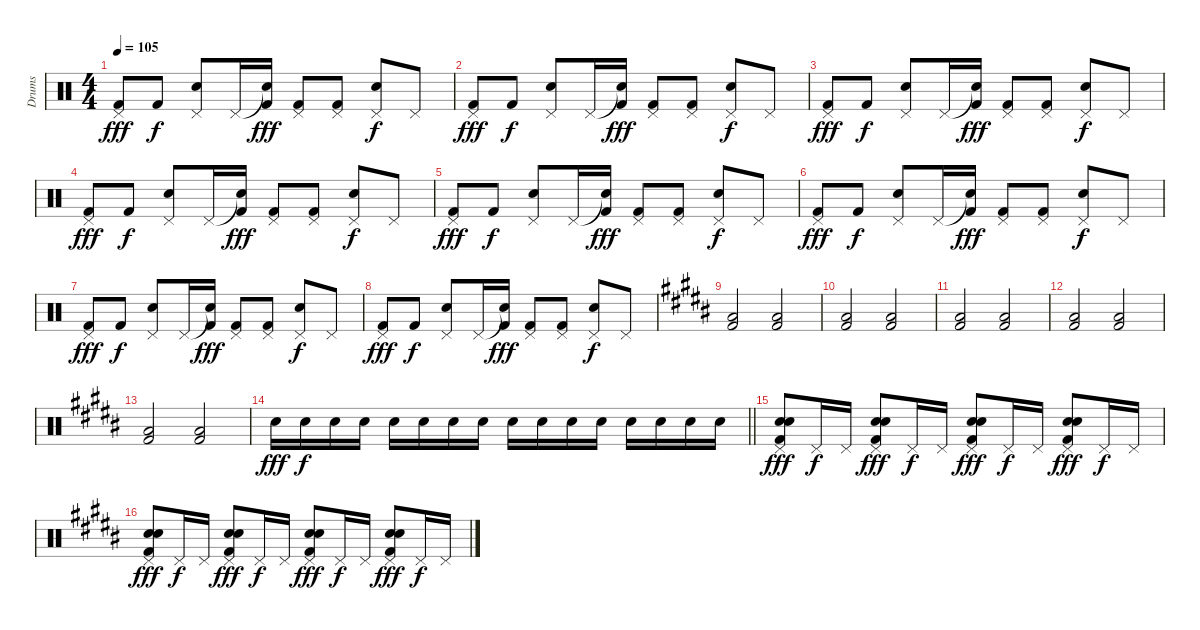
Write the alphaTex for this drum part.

\track ("Drums" "Drums") {instrument percussion}
\staff {score}
\articulation defaults
\ts (4 4)
\tempo 105
\clef neutral
\ks c
("Pedal Hi-Hat (hit)" "Kick (hit) 2").8{dy fff} "Kick (hit) 2".8{dy f} ("Pedal Hi-Hat (hit)" "Snare (hit) 2").8 "Pedal Hi-Hat (hit)".16 ("Snare (hit)"{t} "Kick (hit) 2").16{dy fff} ("Pedal Hi-Hat (hit)" "Kick (hit) 2").8 ("Pedal Hi-Hat (hit)" "Kick (hit) 2").8 ("Pedal Hi-Hat (hit)" "Snare (hit) 2").8{dy f} "Pedal Hi-Hat (hit)".8 |
("Pedal Hi-Hat (hit)" "Kick (hit) 2").8{dy fff} "Kick (hit) 2".8{dy f} ("Pedal Hi-Hat (hit)" "Snare (hit) 2").8 "Pedal Hi-Hat (hit)".16 ("Snare (hit)"{t} "Kick (hit) 2").16{dy fff} ("Pedal Hi-Hat (hit)" "Kick (hit) 2").8 ("Pedal Hi-Hat (hit)" "Kick (hit) 2").8 ("Pedal Hi-Hat (hit)" "Snare (hit) 2").8{dy f} "Pedal Hi-Hat (hit)".8 |
("Pedal Hi-Hat (hit)" "Kick (hit) 2").8{dy fff} "Kick (hit) 2".8{dy f} ("Pedal Hi-Hat (hit)" "Snare (hit) 2").8 "Pedal Hi-Hat (hit)".16 ("Snare (hit)"{t} "Kick (hit) 2").16{dy fff} ("Pedal Hi-Hat (hit)" "Kick (hit) 2").8 ("Pedal Hi-Hat (hit)" "Kick (hit) 2").8 ("Pedal Hi-Hat (hit)" "Snare (hit) 2").8{dy f} "Pedal Hi-Hat (hit)".8 |
("Pedal Hi-Hat (hit)" "Kick (hit) 2").8{dy fff} "Kick (hit) 2".8{dy f} ("Pedal Hi-Hat (hit)" "Snare (hit) 2").8 "Pedal Hi-Hat (hit)".16 ("Snare (hit)"{t} "Kick (hit) 2").16{dy fff} ("Pedal Hi-Hat (hit)" "Kick (hit) 2").8 ("Pedal Hi-Hat (hit)" "Kick (hit) 2").8 ("Pedal Hi-Hat (hit)" "Snare (hit) 2").8{dy f} "Pedal Hi-Hat (hit)".8 |
("Pedal Hi-Hat (hit)" "Kick (hit) 2").8{dy fff} "Kick (hit) 2".8{dy f} ("Pedal Hi-Hat (hit)" "Snare (hit) 2").8 "Pedal Hi-Hat (hit)".16 ("Snare (hit)"{t} "Kick (hit) 2").16{dy fff} ("Pedal Hi-Hat (hit)" "Kick (hit) 2").8 ("Pedal Hi-Hat (hit)" "Kick (hit) 2").8 ("Pedal Hi-Hat (hit)" "Snare (hit) 2").8{dy f} "Pedal Hi-Hat (hit)".8 |
("Pedal Hi-Hat (hit)" "Kick (hit) 2").8{dy fff} "Kick (hit) 2".8{dy f} ("Pedal Hi-Hat (hit)" "Snare (hit) 2").8 "Pedal Hi-Hat (hit)".16 ("Snare (hit)"{t} "Kick (hit) 2").16{dy fff} ("Pedal Hi-Hat (hit)" "Kick (hit) 2").8 ("Pedal Hi-Hat (hit)" "Kick (hit) 2").8 ("Pedal Hi-Hat (hit)" "Snare (hit) 2").8{dy f} "Pedal Hi-Hat (hit)".8 |
("Pedal Hi-Hat (hit)" "Kick (hit) 2").8{dy fff} "Kick (hit) 2".8{dy f} ("Pedal Hi-Hat (hit)" "Snare (hit) 2").8 "Pedal Hi-Hat (hit)".16 ("Snare (hit)"{t} "Kick (hit) 2").16{dy fff} ("Pedal Hi-Hat (hit)" "Kick (hit) 2").8 ("Pedal Hi-Hat (hit)" "Kick (hit) 2").8 ("Pedal Hi-Hat (hit)" "Snare (hit) 2").8{dy f} "Pedal Hi-Hat (hit)".8 |
("Pedal Hi-Hat (hit)" "Kick (hit) 2").8{dy fff} "Kick (hit) 2".8{dy f} ("Pedal Hi-Hat (hit)" "Snare (hit) 2").8 "Pedal Hi-Hat (hit)".16 ("Snare (hit)"{t} "Kick (hit) 2").16{dy fff} ("Pedal Hi-Hat (hit)" "Kick (hit) 2").8 ("Pedal Hi-Hat (hit)" "Kick (hit) 2").8 ("Pedal Hi-Hat (hit)" "Snare (hit) 2").8{dy f} "Pedal Hi-Hat (hit)".8 |
\ks b
("Low Tom (hit)" "Kick (hit) 2").2 ("Low Tom (hit)" "Kick (hit) 2").2 |
("Low Tom (hit)" "Kick (hit) 2").2 ("Low Tom (hit)" "Kick (hit) 2").2 |
("Low Tom (hit)" "Kick (hit) 2").2 ("Low Tom (hit)" "Kick (hit) 2").2 |
("Low Tom (hit)" "Kick (hit) 2").2 ("Low Tom (hit)" "Kick (hit) 2").2 |
("Low Tom (hit)" "Kick (hit) 2").2 ("Low Tom (hit)" "Kick (hit) 2").2 |
\barLineRight lightlight "Snare (hit) 2".16{dy fff} "Snare (hit) 2".16{dy f} "Snare (hit) 2".16 "Snare (hit) 2".16 "Snare (hit) 2".16 "Snare (hit) 2".16 "Snare (hit) 2".16 "Snare (hit) 2".16 "Snare (hit) 2".16 "Snare (hit) 2".16 "Snare (hit) 2".16 "Snare (hit) 2".16 "Snare (hit) 2".16 "Snare (hit) 2".16 "Snare (hit) 2".16 "Snare (hit) 2".16
|
("Pedal Hi-Hat (hit)" "Snare (hit) 2" "Electric Snare (hit)" "Kick (hit) 2").8{dy fff} "Pedal Hi-Hat (hit)".16{dy f} "Pedal Hi-Hat (hit)".16 ("Pedal Hi-Hat (hit)" "Snare (hit) 2" "Electric Snare (hit)" "Kick (hit) 2").8{dy fff} "Pedal Hi-Hat (hit)".16{dy f} "Pedal Hi-Hat (hit)".16 ("Pedal Hi-Hat (hit)" "Snare (hit) 2" "Electric Snare (hit)" "Kick (hit) 2").8{dy fff} "Pedal Hi-Hat (hit)".16{dy f} "Pedal Hi-Hat (hit)".16 ("Pedal Hi-Hat (hit)" "Snare (hit) 2" "Electric Snare (hit)" "Kick (hit) 2").8{dy fff} "Pedal Hi-Hat (hit)".16{dy f} "Pedal Hi-Hat (hit)".16 |
("Pedal Hi-Hat (hit)" "Snare (hit) 2" "Electric Snare (hit)" "Kick (hit) 2").8{dy fff} "Pedal Hi-Hat (hit)".16{dy f} "Pedal Hi-Hat (hit)".16 ("Pedal Hi-Hat (hit)" "Snare (hit) 2" "Electric Snare (hit)" "Kick (hit) 2").8{dy fff} "Pedal Hi-Hat (hit)".16{dy f} "Pedal Hi-Hat (hit)".16 ("Pedal Hi-Hat (hit)" "Snare (hit) 2" "Electric Snare (hit)" "Kick (hit) 2").8{dy fff} "Pedal Hi-Hat (hit)".16{dy f} "Pedal Hi-Hat (hit)".16 ("Pedal Hi-Hat (hit)" "Snare (hit) 2" "Electric Snare (hit)" "Kick (hit) 2").8{dy fff} "Pedal Hi-Hat (hit)".16{dy f} "Pedal Hi-Hat (hit)".16
